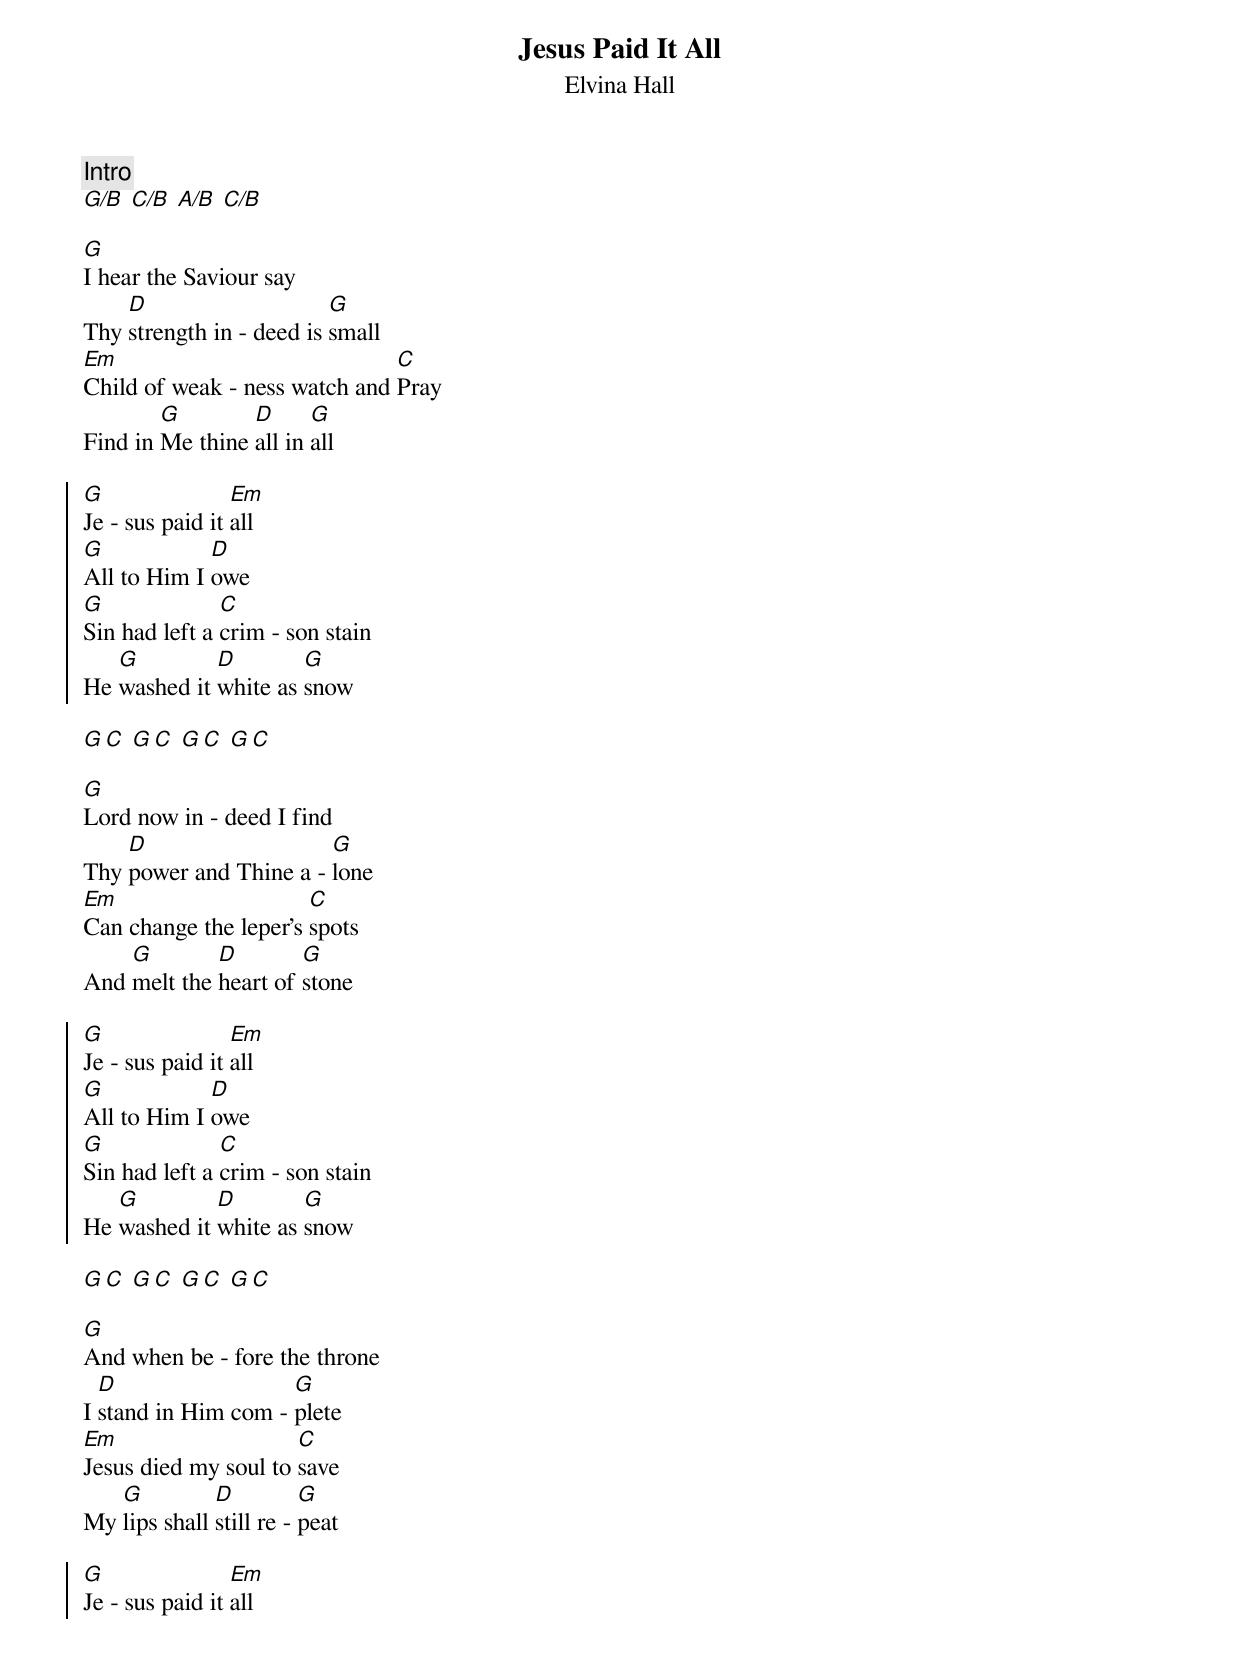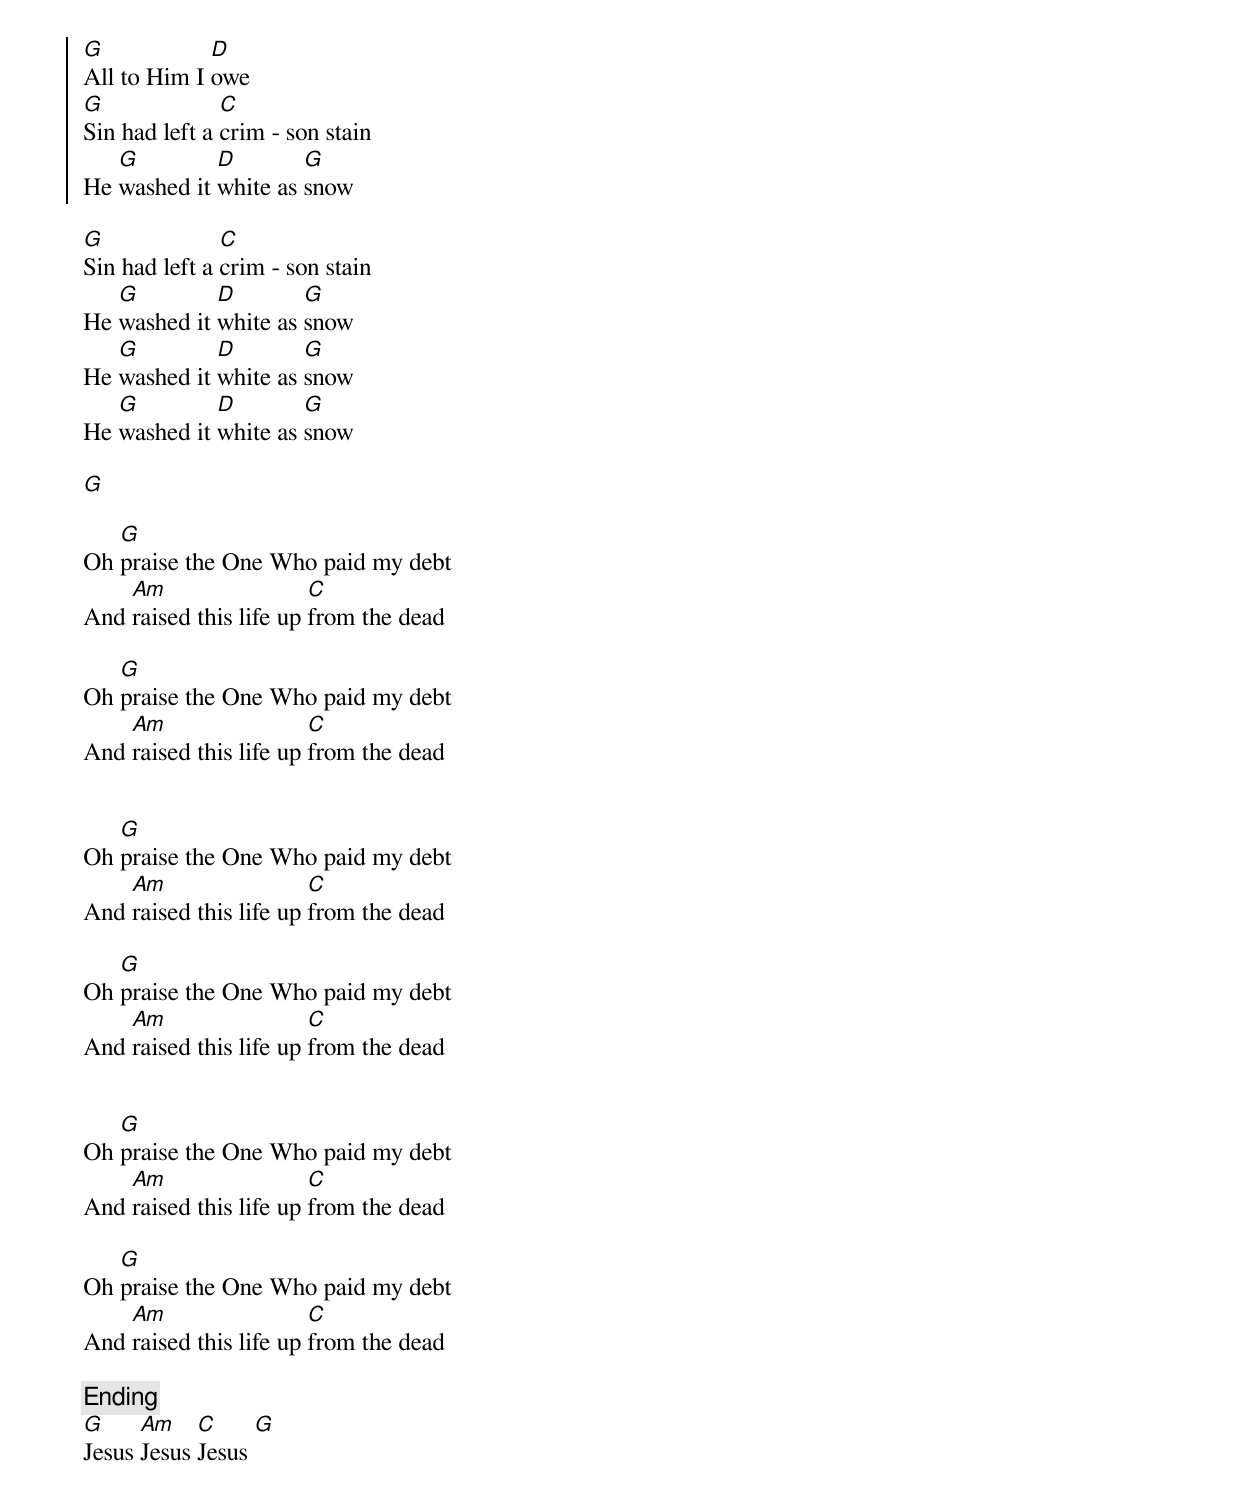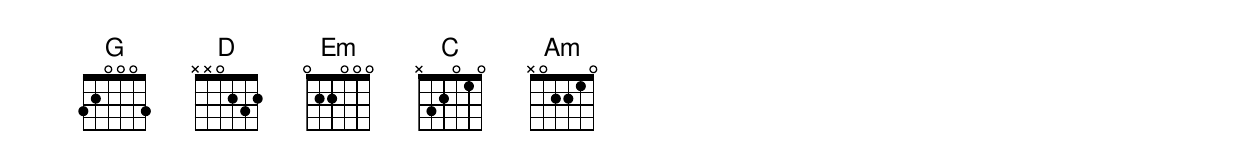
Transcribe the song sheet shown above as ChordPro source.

{title:Jesus Paid It All}
{subtitle:Elvina Hall}
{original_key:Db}
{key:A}
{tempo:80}
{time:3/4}
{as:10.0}

{c:Intro}
[G/B] [C/B] [A/B] [C/B]

[G]I hear the Saviour say
Thy [D]strength in - deed is [G]small
[Em]Child of weak - ness watch and [C]Pray
Find in [G]Me thine [D]all in [G]all

{soc}
[G]Je - sus paid it [Em]all
[G]All to Him I [D]owe
[G]Sin had left a [C]crim - son stain
He [G]washed it [D]white as [G]snow
{eoc}

[G][C] [G][C] [G][C] [G][C]

[G]Lord now in - deed I find
Thy [D]power and Thine a - [G]lone
[Em]Can change the leper's [C]spots
And [G]melt the [D]heart of [G]stone

{soc}
[G]Je - sus paid it [Em]all
[G]All to Him I [D]owe
[G]Sin had left a [C]crim - son stain
He [G]washed it [D]white as [G]snow
{eoc}

[G][C] [G][C] [G][C] [G][C]

[G]And when be - fore the throne
I [D]stand in Him com - [G]plete
[Em]Jesus died my soul to [C]save
My [G]lips shall [D]still re - [G]peat

{soc}
[G]Je - sus paid it [Em]all
[G]All to Him I [D]owe
[G]Sin had left a [C]crim - son stain
He [G]washed it [D]white as [G]snow
{eoc}

[G]Sin had left a [C]crim - son stain
He [G]washed it [D]white as [G]snow
He [G]washed it [D]white as [G]snow
He [G]washed it [D]white as [G]snow

[G]

{sob}
Oh [G]praise the One Who paid my debt
And [Am]raised this life up [C]from the dead

Oh [G]praise the One Who paid my debt
And [Am]raised this life up [C]from the dead


Oh [G]praise the One Who paid my debt
And [Am]raised this life up [C]from the dead

Oh [G]praise the One Who paid my debt
And [Am]raised this life up [C]from the dead


Oh [G]praise the One Who paid my debt
And [Am]raised this life up [C]from the dead

Oh [G]praise the One Who paid my debt
And [Am]raised this life up [C]from the dead
{eob}

{c:Ending}
[G]Jesus [Am]Jesus [C]Jesus [G]
